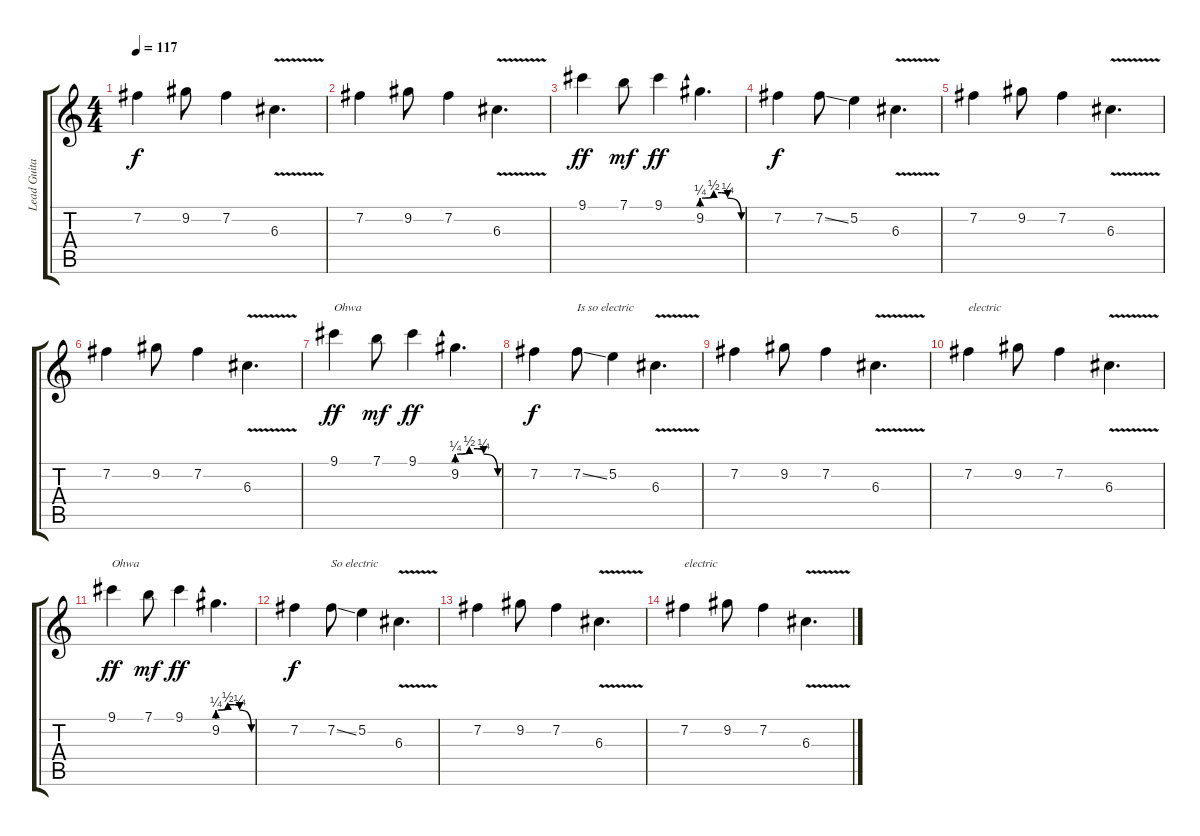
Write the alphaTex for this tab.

\track ("Lead Guitar" "Lead Guita") {instrument electricguitarmuted}
\staff {score tabs}
\tuning (E4 B3 G3 D3 A2 E2) {hide}
\ts (4 4)
\tempo 117
\clef g2
\ks c
7.2.4{dy f} 9.2.8 7.2.4 6.3{v}.4{d} |
7.2.4 9.2.8 7.2.4 6.3{v}.4{d} |
9.1.4{dy ff} 7.1.8{dy mf} 9.1.4{dy ff} 9.2{be (custom 0 1 18 2 30 2 39 1 60 0)}.4{d} |
7.2.4{dy f} 7.2{ss}.8 5.2.4 6.3{v}.4{d} |
7.2.4 9.2.8 7.2.4 6.3{v}.4{d} |
7.2.4 9.2.8 7.2.4 6.3{v}.4{d} |
9.1.4{txt "Ohwa" dy ff} 7.1.8{dy mf} 9.1.4{dy ff} 9.2{be (custom 0 1 18 2 30 2 39 1 60 0)}.4{d} |
7.2.4{dy f} 7.2{ss}.8{txt "Is so electric"} 5.2.4 6.3{v}.4{d} |
7.2.4 9.2.8 7.2.4 6.3{v}.4{d} |
7.2.4{txt "electric"} 9.2.8 7.2.4 6.3{v}.4{d} |
9.1.4{txt "Ohwa" dy ff} 7.1.8{dy mf} 9.1.4{dy ff} 9.2{be (custom 0 1 18 2 30 2 39 1 60 0)}.4{d} |
7.2.4{dy f} 7.2{ss}.8{txt "So electric"} 5.2.4 6.3{v}.4{d} |
7.2.4 9.2.8 7.2.4 6.3{v}.4{d} |
7.2.4{txt "electric"} 9.2.8 7.2.4 6.3{v}.4{d}
